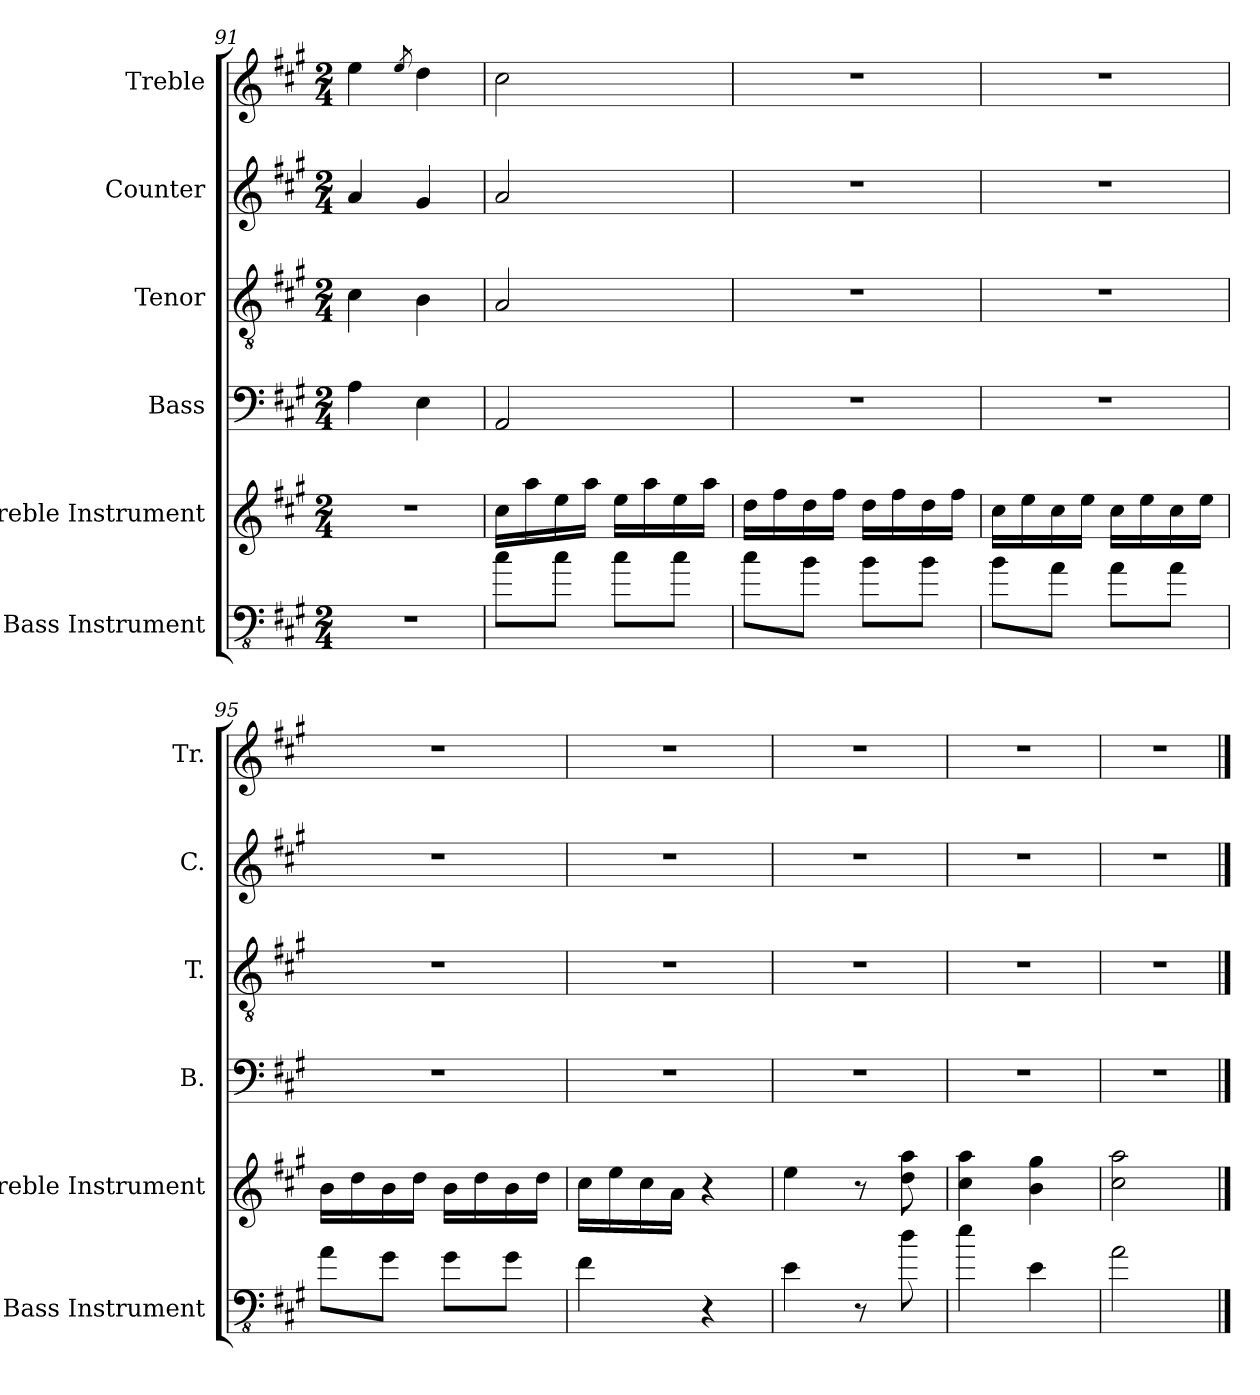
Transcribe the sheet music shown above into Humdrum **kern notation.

**kern	**kern	**kern	**kern	**kern	**kern
*part6	*part5	*part4	*part3	*part2	*part1
*staff6	*staff5	*staff4	*staff3	*staff2	*staff1
*I"Bass Instrument	*I"Treble Instrument	*I"Bass	*I"Tenor	*I"Counter	*I"Treble
*I'Bass Instrument	*I'Treble Instrument	*I'B.	*I'T.	*I'C.	*I'Tr.
*clefFv4	*clefG2	*clefF4	*clefGv2	*clefG2	*clefG2
*ITrd7c12	*	*	*	*	*
*k[f#c#g#]	*k[f#c#g#]	*k[f#c#g#]	*k[f#c#g#]	*k[f#c#g#]	*k[f#c#g#]
*A:	*A:	*A:	*A:	*A:	*A:
*M2/4	*M2/4	*M2/4	*M2/4	*M2/4	*M2/4
=91	=91	=91	=91	=91	=91
2r	2r	4A\	4c#\	4a/	4ee\
.	.	.	.	.	8qee/
.	.	4E\	4B\	4g#/	4dd\
=92	=92	=92	=92	=92	=92
8C#\L	16cc#\LL	2AA/	2A/	2a/	2cc#\
.	16aa\	.	.	.	.
8C#\J	16ee\	.	.	.	.
.	16aa\JJ	.	.	.	.
8C#\L	16ee\LL	.	.	.	.
.	16aa\	.	.	.	.
8C#\J	16ee\	.	.	.	.
.	16aa\JJ	.	.	.	.
!!LO:LB:g=z
=93	=93	=93	=93	=93	=93
8C#\L	16dd\LL	2r	2r	2r	2r
.	16ff#\	.	.	.	.
8BB\J	16dd\	.	.	.	.
.	16ff#\JJ	.	.	.	.
8BB\L	16dd\LL	.	.	.	.
.	16ff#\	.	.	.	.
8BB\J	16dd\	.	.	.	.
.	16ff#\JJ	.	.	.	.
=94	=94	=94	=94	=94	=94
8BB\L	16cc#\LL	2r	2r	2r	2r
.	16ee\	.	.	.	.
8AA\J	16cc#\	.	.	.	.
.	16ee\JJ	.	.	.	.
8AA\L	16cc#\LL	.	.	.	.
.	16ee\	.	.	.	.
8AA\J	16cc#\	.	.	.	.
.	16ee\JJ	.	.	.	.
=95	=95	=95	=95	=95	=95
8AA\L	16b\LL	2r	2r	2r	2r
.	16dd\	.	.	.	.
8GG#\J	16b\	.	.	.	.
.	16dd\JJ	.	.	.	.
8GG#\L	16b\LL	.	.	.	.
.	16dd\	.	.	.	.
8GG#\J	16b\	.	.	.	.
.	16dd\JJ	.	.	.	.
=96	=96	=96	=96	=96	=96
4FF#\	16cc#\LL	2r	2r	2r	2r
.	16ee\	.	.	.	.
.	16cc#\	.	.	.	.
.	16a\JJ	.	.	.	.
4r	4r	.	.	.	.
=97	=97	=97	=97	=97	=97
4EE\	4ee\	2r	2r	2r	2r
8r	8r	.	.	.	.
8D\	8dd\ 8aa\	.	.	.	.
=98	=98	=98	=98	=98	=98
4E\	4cc#\ 4aa\	2r	2r	2r	2r
4EE\	4b\ 4gg#\	.	.	.	.
=99	=99	=99	=99	=99	=99
2AA\	2cc#\ 2aa\	2r	2r	2r	2r
==	==	==	==	==	==
*-	*-	*-	*-	*-	*-
